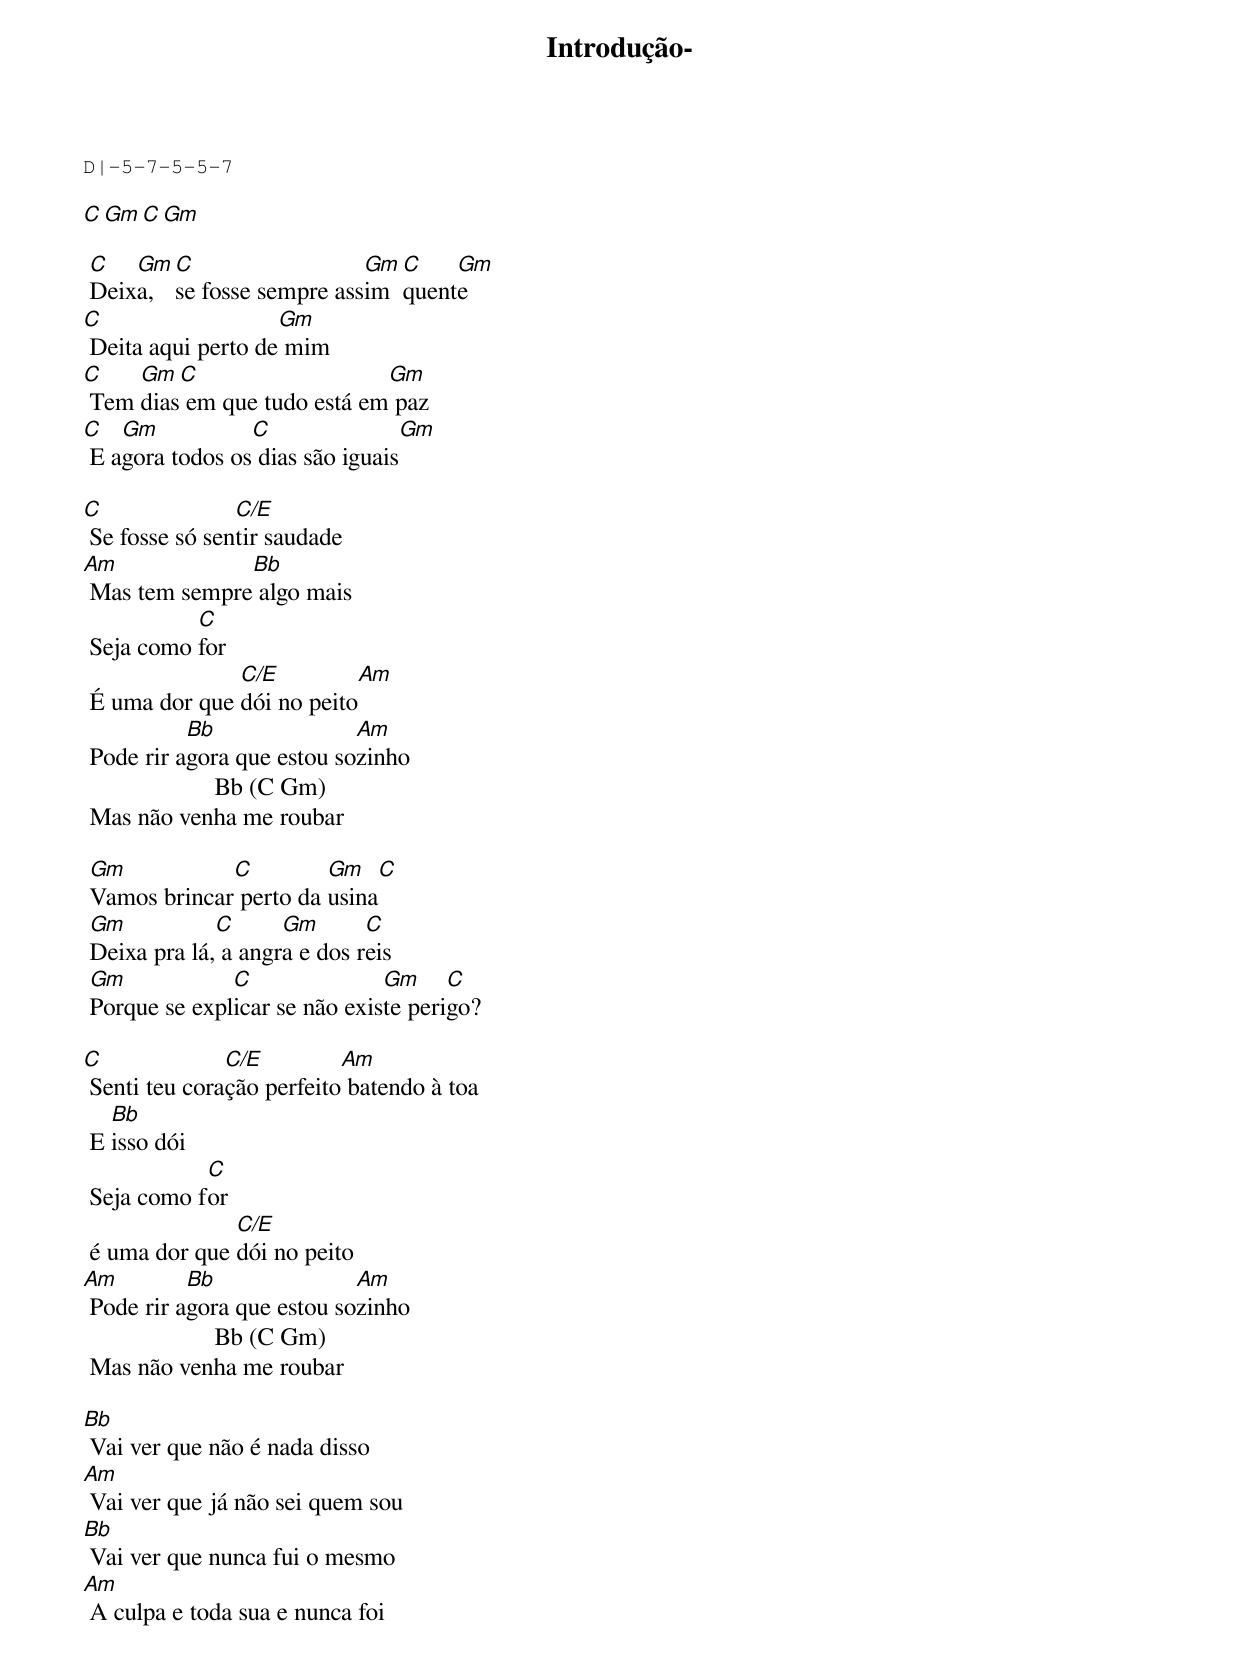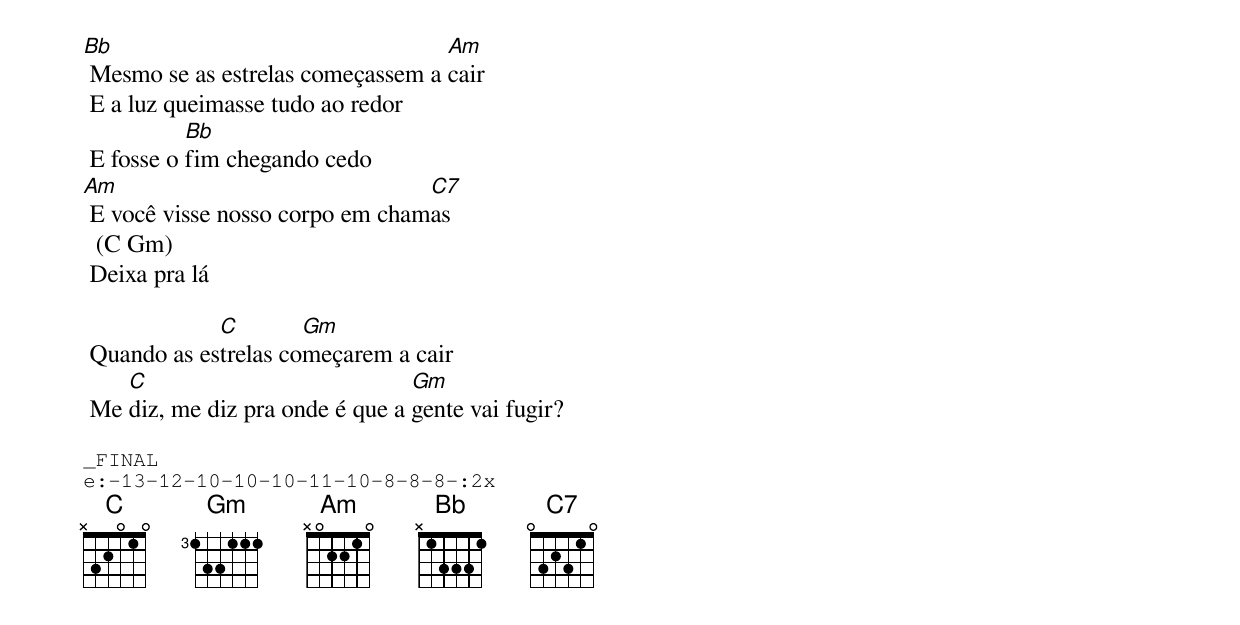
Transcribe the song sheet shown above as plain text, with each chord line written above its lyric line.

Introdução-

D|-5-7-5-5-7

C Gm C Gm

 C   Gm C                  Gm  C    Gm
 Deixa, se fosse sempre assim  quente
C                   Gm
 Deita aqui perto de mim
C    Gm  C                   Gm
 Tem dias em que tudo está em paz
C   Gm           C               Gm
 E agora todos os dias são iguais

C               C/E
 Se fosse só sentir saudade
Am             Bb
 Mas tem sempre algo mais
           C
 Seja como for
               C/E         Am
 É uma dor que dói no peito
           Bb               Am
 Pode rir agora que estou sozinho
                     Bb (C Gm)
 Mas não venha me roubar

 Gm           C         Gm    C
 Vamos brincar perto da usina
 Gm           C      Gm       C
 Deixa pra lá, a angra e dos reis
 Gm            C               Gm     C
 Porque se explicar se não existe perigo?

C              C/E         Am
 Senti teu coração perfeito batendo à toa
   Bb
 E isso dói
            C
 Seja como for
               C/E
 é uma dor que dói no peito
Am         Bb               Am
 Pode rir agora que estou sozinho
                     Bb (C Gm)
 Mas não venha me roubar

Bb
 Vai ver que não é nada disso
Am
 Vai ver que já não sei quem sou
Bb
 Vai ver que nunca fui o mesmo
Am
 A culpa e toda sua e nunca foi

Bb                                 Am
 Mesmo se as estrelas começassem a cair
 E a luz queimasse tudo ao redor
           Bb
 E fosse o fim chegando cedo
Am                               C7
 E você visse nosso corpo em chamas
  (C Gm)
 Deixa pra lá

             C        Gm
 Quando as estrelas começarem a cair
    C                            Gm
 Me diz, me diz pra onde é que a gente vai fugir?

_FINAL
e:-13-12-10-10-10-11-10-8-8-8-:2x
